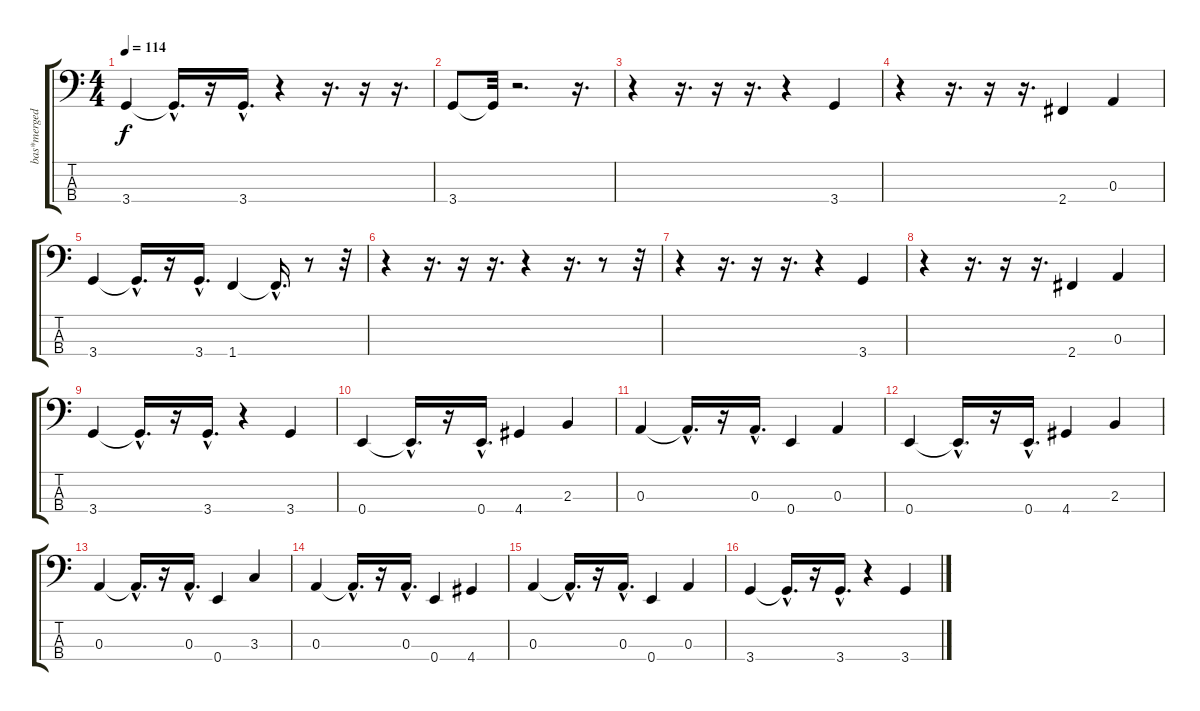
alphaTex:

\track ("bas*merged" "bas*merged") {instrument fretlessbass}
\staff {score tabs}
\tuning (G2 D2 A1 E1) {hide}
\ts (4 4)
\tempo 114
\clef f4
\ks c
3.4.4{dy f} 3.4{hac t}.16{d} r.16 3.4{hac}.16{d} r.4 r.16{d} r.16 r.16{d} |
3.4.8 3.4{t}.32 r.2{d} r.16{d} |
r.4 r.16{d} r.16 r.16{d} r.4 3.4.4 |
r.4 r.16{d} r.16 r.16{d} 2.4.4 0.3.4 |
3.4.4 3.4{hac t}.16{d} r.16 3.4{hac}.16{d} 1.4.4 1.4{hac t}.16{d} r.8 r.32 |
r.4 r.16{d} r.16 r.16{d} r.4 r.16{d} r.8 r.32 |
r.4 r.16{d} r.16 r.16{d} r.4 3.4.4 |
r.4 r.16{d} r.16 r.16{d} 2.4.4 0.3.4 |
3.4.4 3.4{hac t}.16{d} r.16 3.4{hac}.16{d} r.4 3.4.4 |
0.4.4 0.4{hac t}.16{d} r.16 0.4{hac}.16{d} 4.4.4 2.3.4 |
0.3.4 0.3{hac t}.16{d} r.16 0.3{hac}.16{d} 0.4.4 0.3.4 |
0.4.4 0.4{hac t}.16{d} r.16 0.4{hac}.16{d} 4.4.4 2.3.4 |
0.3.4 0.3{hac t}.16{d} r.16 0.3{hac}.16{d} 0.4.4 3.3.4 |
0.3.4 0.3{hac t}.16{d} r.16 0.3{hac}.16{d} 0.4.4 4.4.4 |
0.3.4 0.3{hac t}.16{d} r.16 0.3{hac}.16{d} 0.4.4 0.3.4 |
3.4.4 3.4{hac t}.16{d} r.16 3.4{hac}.16{d} r.4 3.4.4
